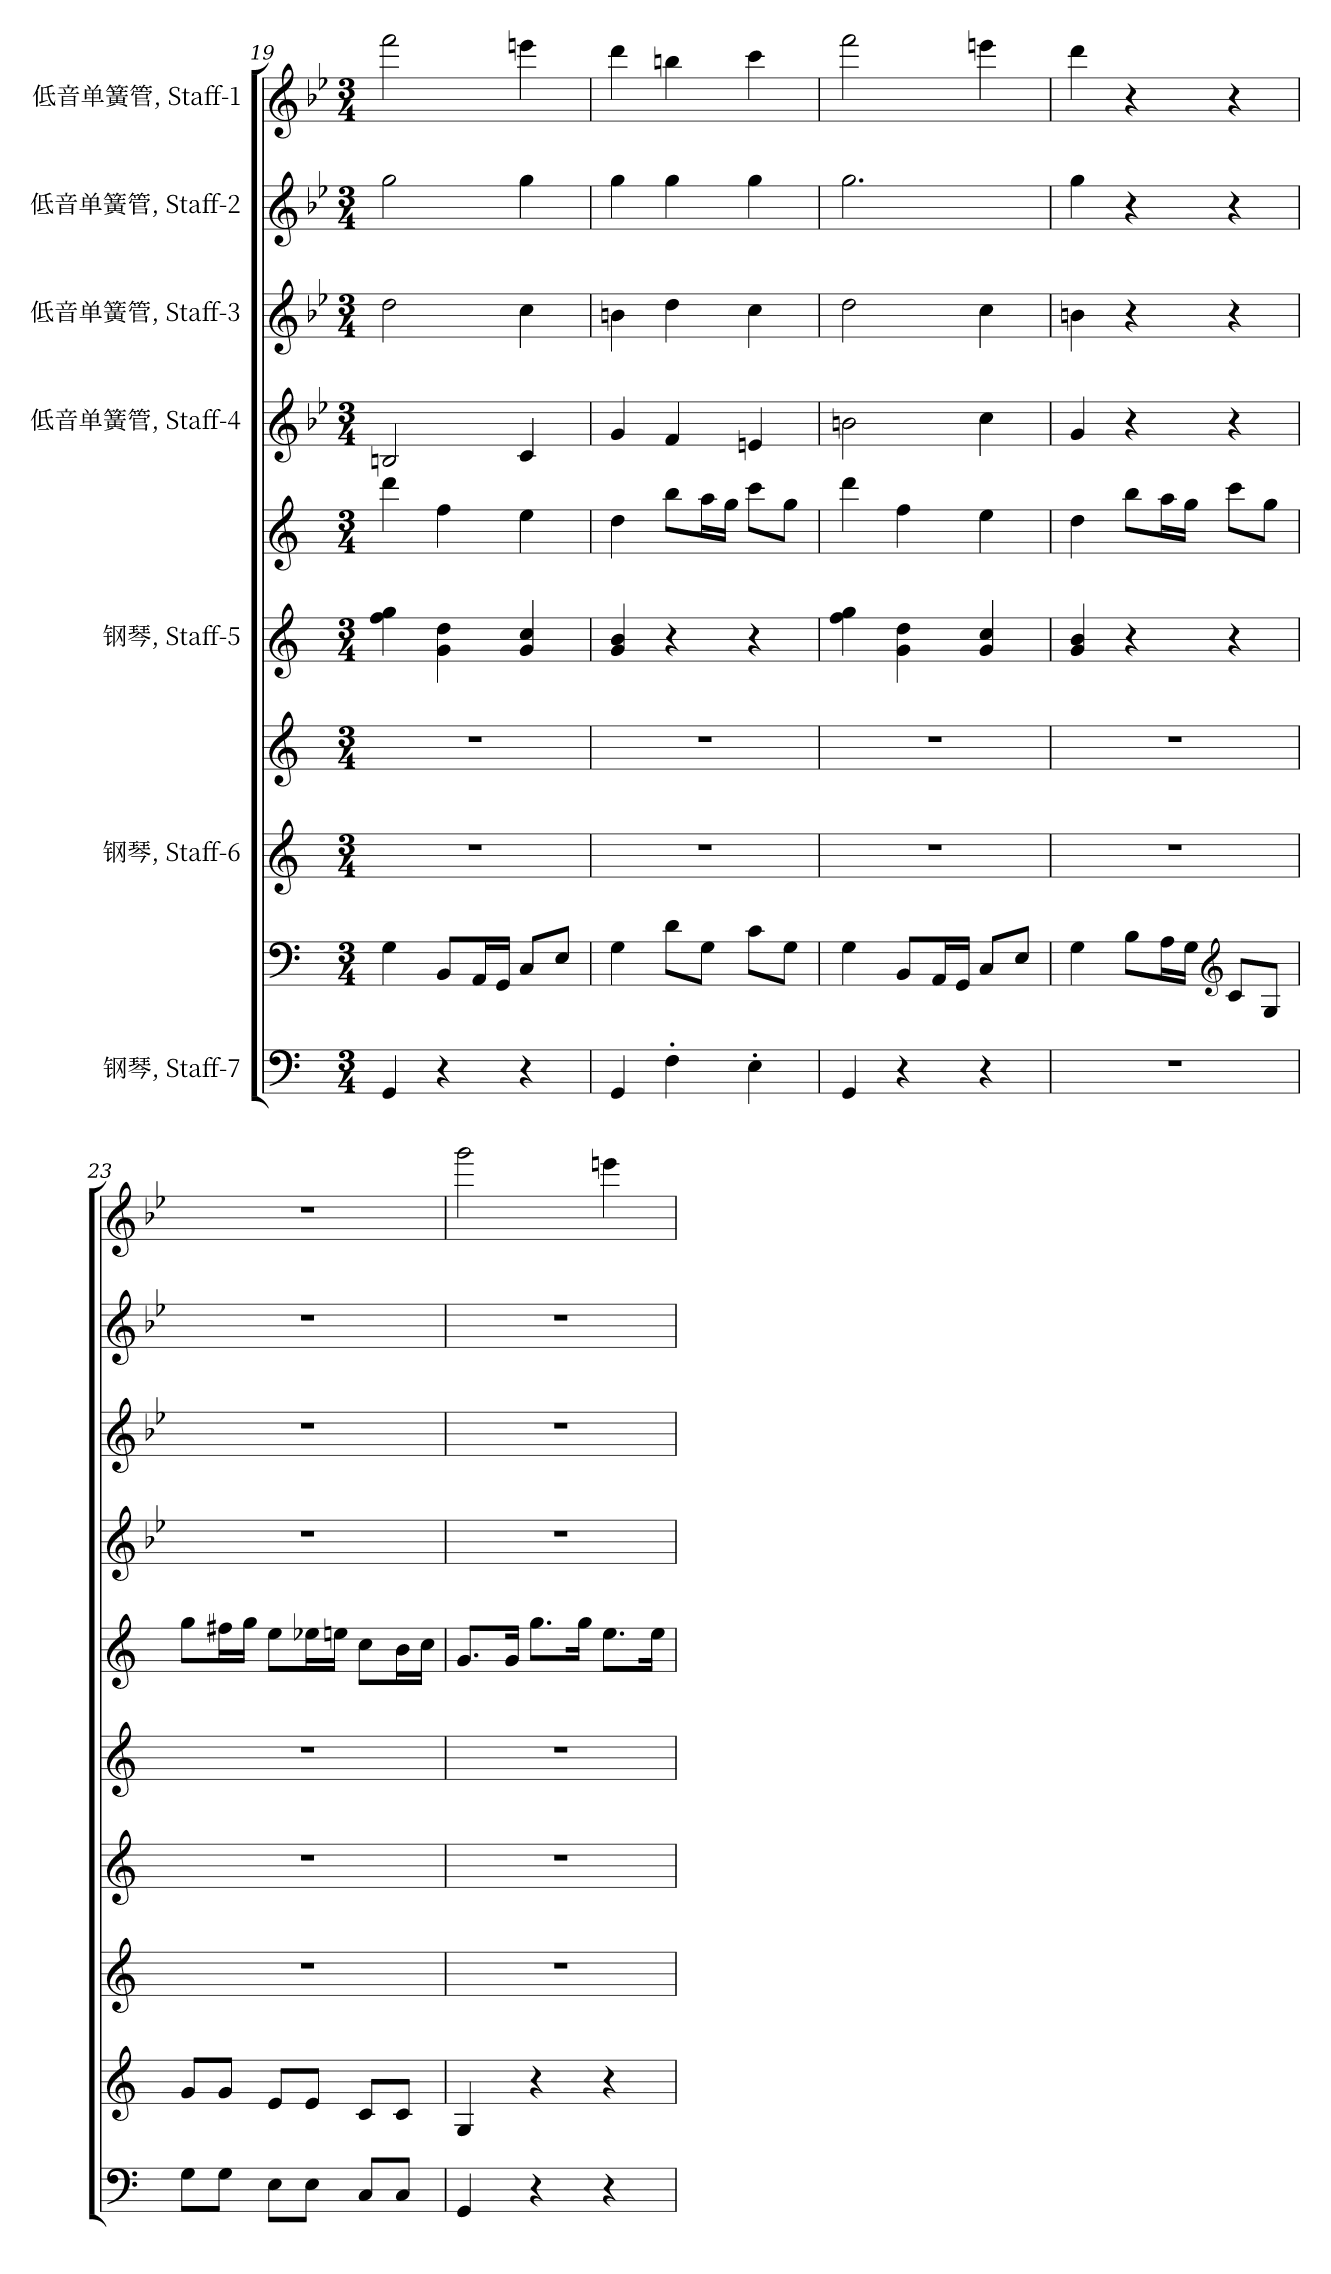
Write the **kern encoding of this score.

**kern	**kern	**kern	**kern	**kern	**kern	**kern	**kern	**kern	**kern
*part7	*part7	*part6	*part6	*part5	*part5	*part4	*part3	*part2	*part1
*staff10	*staff9	*staff8	*staff7	*staff6	*staff5	*staff4	*staff3	*staff2	*staff1
*I"钢琴, Staff-7	*	*I"钢琴, Staff-6	*	*I"钢琴, Staff-5	*	*I"低音单簧管, Staff-4	*I"低音单簧管, Staff-3	*I"低音单簧管, Staff-2	*I"低音单簧管, Staff-1
*clefF4	*clefF4	*clefG2	*clefG2	*clefG2	*clefG2	*clefG2	*clefG2	*clefG2	*clefG2
*	*	*	*	*	*	*ITrd8c14	*ITrd8c14	*ITrd8c14	*ITrd8c14
*k[]	*k[]	*k[]	*k[]	*k[]	*k[]	*k[b-e-]	*k[b-e-]	*k[b-e-]	*k[b-e-]
*M3/4	*M3/4	*M3/4	*M3/4	*M3/4	*M3/4	*M3/4	*M3/4	*M3/4	*M3/4
=19	=19	=19	=19	=19	=19	=19	=19	=19	=19
4GG/	4G\	2.r	2.r	4ff\ 4gg\	4ddd\	2BBn/	2d\	2g\	2ff\
4r	8BB/L	.	.	4g\ 4dd\	4ff\	.	.	.	.
.	16AA/L	.	.	.	.	.	.	.	.
.	16GG/JJ	.	.	.	.	.	.	.	.
4r	8C/L	.	.	4g/ 4cc/	4ee\	4C/	4c\	4g\	4een\
.	8E/J	.	.	.	.	.	.	.	.
=20	=20	=20	=20	=20	=20	=20	=20	=20	=20
4GG/	4G\	2.r	2.r	4g/ 4b/	4dd\	4G/	4Bn\	4g\	4dd\
4F'\	8d\L	.	.	4r	8bb\L	4F/	4d\	4g\	4bn\
.	8G\J	.	.	.	16aa\L	.	.	.	.
.	.	.	.	.	16gg\JJ	.	.	.	.
4E'\	8c\L	.	.	4r	8ccc\L	4En/	4c\	4g\	4cc\
.	8G\J	.	.	.	8gg\J	.	.	.	.
=21	=21	=21	=21	=21	=21	=21	=21	=21	=21
4GG/	4G\	2.r	2.r	4ff\ 4gg\	4ddd\	2Bn\	2d\	2.g\	2ff\
4r	8BB/L	.	.	4g\ 4dd\	4ff\	.	.	.	.
.	16AA/L	.	.	.	.	.	.	.	.
.	16GG/JJ	.	.	.	.	.	.	.	.
4r	8C/L	.	.	4g/ 4cc/	4ee\	4c\	4c\	.	4een\
.	8E/J	.	.	.	.	.	.	.	.
=22	=22	=22	=22	=22	=22	=22	=22	=22	=22
2.r	4G\	2.r	2.r	4g/ 4b/	4dd\	4G/	4Bn\	4g\	4dd\
.	8B\L	.	.	4r	8bb\L	4r	4r	4r	4r
.	16A\L	.	.	.	16aa\L	.	.	.	.
.	16G\JJ	.	.	.	16gg\JJ	.	.	.	.
*	*clefG2	*	*	*	*	*	*	*	*
.	8c/L	.	.	4r	8ccc\L	4r	4r	4r	4r
.	8G/J	.	.	.	8gg\J	.	.	.	.
!!LO:PB:g=z
=23	=23	=23	=23	=23	=23	=23	=23	=23	=23
8G\L	8g/L	2.r	2.r	2.r	8gg\L	2.r	2.r	2.r	2.r
8G\J	8g/J	.	.	.	16ff#X\L	.	.	.	.
.	.	.	.	.	16gg\JJ	.	.	.	.
8E\L	8e/L	.	.	.	8ee\L	.	.	.	.
8E\J	8e/J	.	.	.	16ee-X\L	.	.	.	.
.	.	.	.	.	16een\JJ	.	.	.	.
8C/L	8c/L	.	.	.	8cc\L	.	.	.	.
8C/J	8c/J	.	.	.	16b\L	.	.	.	.
.	.	.	.	.	16cc\JJ	.	.	.	.
=24	=24	=24	=24	=24	=24	=24	=24	=24	=24
4GG/	4G/	2.r	2.r	2.r	8.g/L	2.r	2.r	2.r	2gg\
.	.	.	.	.	16g/Jk	.	.	.	.
4r	4r	.	.	.	8.gg\L	.	.	.	.
.	.	.	.	.	16gg\Jk	.	.	.	.
4r	4r	.	.	.	8.ee\L	.	.	.	4een\
.	.	.	.	.	16ee\Jk	.	.	.	.
=	=	=	=	=	=	=	=	=	=
*-	*-	*-	*-	*-	*-	*-	*-	*-	*-
